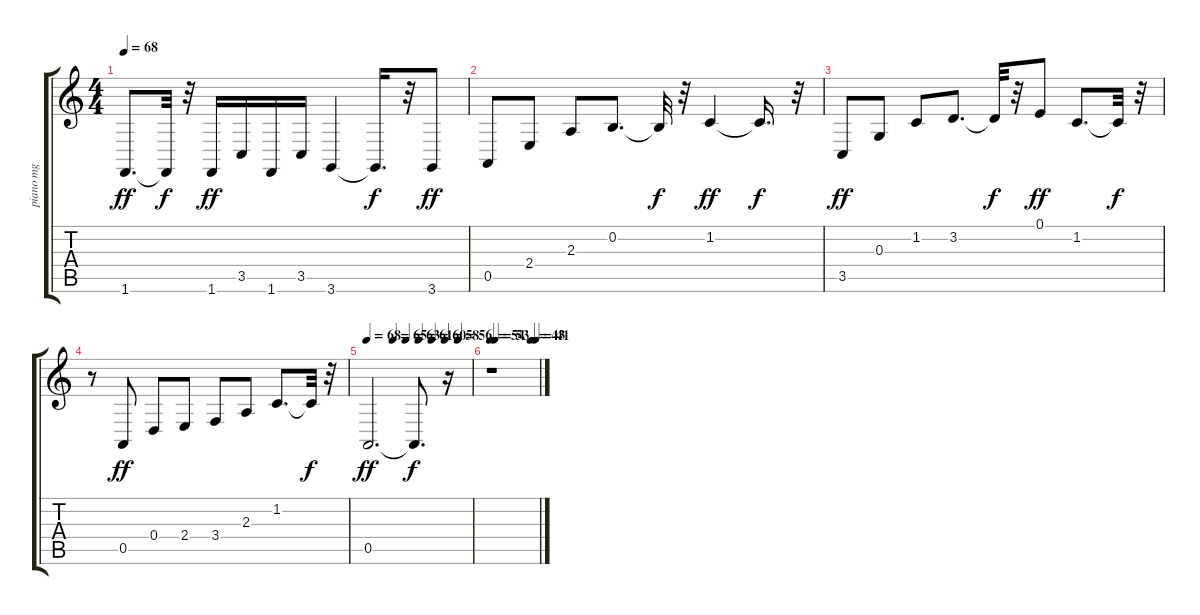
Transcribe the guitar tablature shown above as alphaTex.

\track ("piano mg" "piano mg") {instrument acousticgrandpiano}
\staff {score tabs}
\tuning (E4 B3 G3 D3 A2 E2) {hide}
\ts (4 4)
\tempo 68
\clef g2
\ks c
1.6.8{d dy ff} 1.6{t}.32{dy f} r.32 1.6.16{dy ff} 3.5.16 1.6.16 3.5.16 3.6.4 3.6{t}.16{d dy f} r.32 3.6.8{dy ff} |
0.5.8 2.4.8 2.3.8 0.2.8{d} 0.2{t}.32{dy f} r.32 1.2.4{dy ff} 1.2{t}.16{d dy f} r.32 |
3.5.8{dy ff} 0.3.8 1.2.8 3.2.8{d} 3.2{t}.32{dy f} r.32 0.1.8{dy ff} 1.2.8{d} 1.2{t}.32{dy f} r.32 |
r.8 0.5.8{dy ff} 0.4.8 2.4.8 3.4.8 2.3.8 1.2.8{d} 1.2{t}.32{dy f} r.32 |
\tempo 68
\tempo (65 0.25)
\tempo (63 0.375)
\tempo (61 0.5)
\tempo (60 0.625)
\tempo (58 0.75)
\tempo (56 0.875)
0.5.2{d dy ff} 0.5{t}.8{d dy f} r.16 |
\tempo 54
\tempo (53 0.09375)
\tempo (43 0.84375)
\tempo (41 0.9375)
r.1
